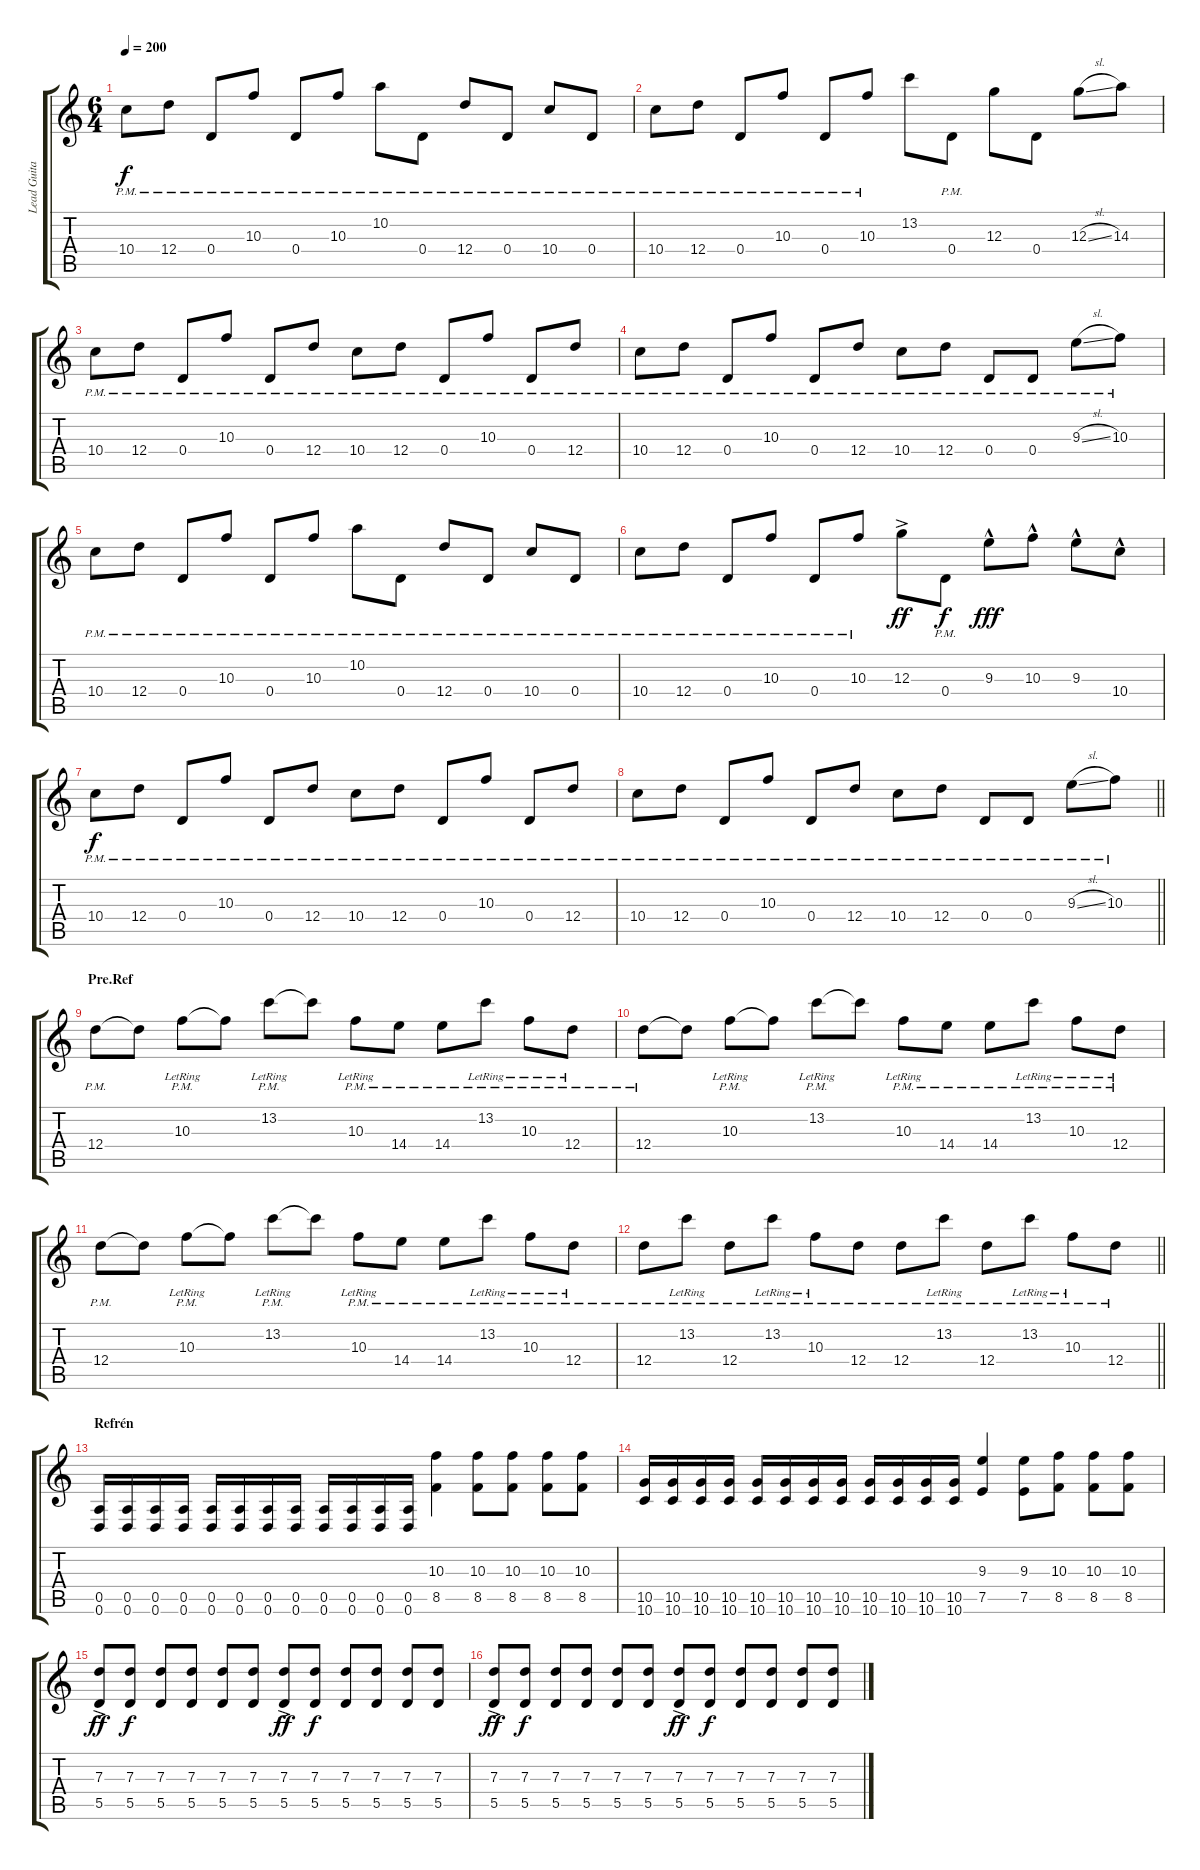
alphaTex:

\track ("Lead Guitar" "Lead Guita") {instrument distortionguitar}
\staff {score tabs}
\tuning (E4 B3 G3 D3 A2 D2) {hide}
\ts (6 4)
\tempo 200
\clef g2
\ks c
10.4{pm}.8{dy f} 12.4{pm}.8 0.4{pm}.8 10.3{pm}.8 0.4{pm}.8 10.3{pm}.8 10.2{pm}.8 0.4{pm}.8 12.4{pm}.8 0.4{pm}.8 10.4{pm}.8 0.4{pm}.8 |
10.4{pm}.8 12.4{pm}.8 0.4{pm}.8 10.3{pm}.8 0.4{pm}.8 10.3{pm}.8 13.2.8 0.4{pm}.8 12.3.8 0.4.8 12.3{sl}.8 14.3.8 |
10.4{pm}.8 12.4{pm}.8 0.4{pm}.8 10.3{pm}.8 0.4{pm}.8 12.4{pm}.8 10.4{pm}.8 12.4{pm}.8 0.4{pm}.8 10.3{pm}.8 0.4{pm}.8 12.4{pm}.8 |
10.4{pm}.8 12.4{pm}.8 0.4{pm}.8 10.3{pm}.8 0.4{pm}.8 12.4{pm}.8 10.4{pm}.8 12.4{pm}.8 0.4{pm}.8 0.4{pm}.8 9.3{sl pm}.8 10.3{pm}.8 |
10.4{pm}.8 12.4{pm}.8 0.4{pm}.8 10.3{pm}.8 0.4{pm}.8 10.3{pm}.8 10.2{pm}.8 0.4{pm}.8 12.4{pm}.8 0.4{pm}.8 10.4{pm}.8 0.4{pm}.8 |
10.4{pm}.8 12.4{pm}.8 0.4{pm}.8 10.3{pm}.8 0.4{pm}.8 10.3{pm}.8 12.3{ac}.8{dy ff} 0.4{pm}.8{dy f} 9.3{hac}.8{dy fff} 10.3{hac}.8 9.3{hac}.8 10.4{hac}.8 |
10.4{pm}.8{dy f} 12.4{pm}.8 0.4{pm}.8 10.3{pm}.8 0.4{pm}.8 12.4{pm}.8 10.4{pm}.8 12.4{pm}.8 0.4{pm}.8 10.3{pm}.8 0.4{pm}.8 12.4{pm}.8 |
\barLineRight lightlight
10.4{pm}.8 12.4{pm}.8 0.4{pm}.8 10.3{pm}.8 0.4{pm}.8 12.4{pm}.8 10.4{pm}.8 12.4{pm}.8 0.4{pm}.8 0.4{pm}.8 9.3{sl pm}.8 10.3{pm}.8 |
\section ("" "Pre.Ref")
12.4{pm}.8 12.4{t}.8 10.3{pm lr}.8 10.3{t}.8 13.2{pm lr}.8 13.2{t}.8 10.3{pm lr}.8 14.4{pm}.8 14.4{pm}.8 13.2{pm lr}.8 10.3{pm lr}.8 12.4{pm lr}.8 |
12.4{pm}.8 12.4{t}.8 10.3{pm lr}.8 10.3{t}.8 13.2{pm lr}.8 13.2{t}.8 10.3{pm lr}.8 14.4{pm}.8 14.4{pm}.8 13.2{pm lr}.8 10.3{pm lr}.8 12.4{pm lr}.8 |
12.4{pm}.8 12.4{t}.8 10.3{pm lr}.8 10.3{t}.8 13.2{pm lr}.8 13.2{t}.8 10.3{pm lr}.8 14.4{pm}.8 14.4{pm}.8 13.2{pm lr}.8 10.3{pm lr}.8 12.4{pm lr}.8 |
\barLineRight lightlight
12.4{pm}.8 13.2{pm lr}.8 12.4{pm}.8 13.2{pm lr}.8 10.3{pm lr}.8 12.4{pm}.8 12.4{pm}.8 13.2{pm lr}.8 12.4{pm}.8 13.2{pm lr}.8 10.3{pm lr}.8 12.4{pm}.8 |
\section ("" "Refrén")
(0.5 0.6).16 (0.5 0.6).16 (0.5 0.6).16 (0.5 0.6).16 (0.5 0.6).16 (0.5 0.6).16 (0.5 0.6).16 (0.5 0.6).16 (0.5 0.6).16 (0.5 0.6).16 (0.5 0.6).16 (0.5 0.6).16 (10.3 8.5).4 (10.3 8.5).8 (10.3 8.5).8 (10.3 8.5).8 (10.3 8.5).8 |
(10.5 10.6).16 (10.5 10.6).16 (10.5 10.6).16 (10.5 10.6).16 (10.5 10.6).16 (10.5 10.6).16 (10.5 10.6).16 (10.5 10.6).16 (10.5 10.6).16 (10.5 10.6).16 (10.5 10.6).16 (10.5 10.6).16 (9.3 7.5).4 (9.3 7.5).8 (10.3 8.5).8 (10.3 8.5).8 (10.3 8.5).8 |
(7.3 5.5{ac}).8{dy ff} (7.3 5.5).8{dy f} (7.3 5.5).8 (7.3 5.5).8 (7.3 5.5).8 (7.3 5.5).8 (7.3 5.5{ac}).8{dy ff} (7.3 5.5).8{dy f} (7.3 5.5).8 (7.3 5.5).8 (7.3 5.5).8 (7.3 5.5).8 |
(7.3 5.5{ac}).8{dy ff} (7.3 5.5).8{dy f} (7.3 5.5).8 (7.3 5.5).8 (7.3 5.5).8 (7.3 5.5).8 (7.3 5.5{ac}).8{dy ff} (7.3 5.5).8{dy f} (7.3 5.5).8 (7.3 5.5).8 (7.3 5.5).8 (7.3 5.5).8
